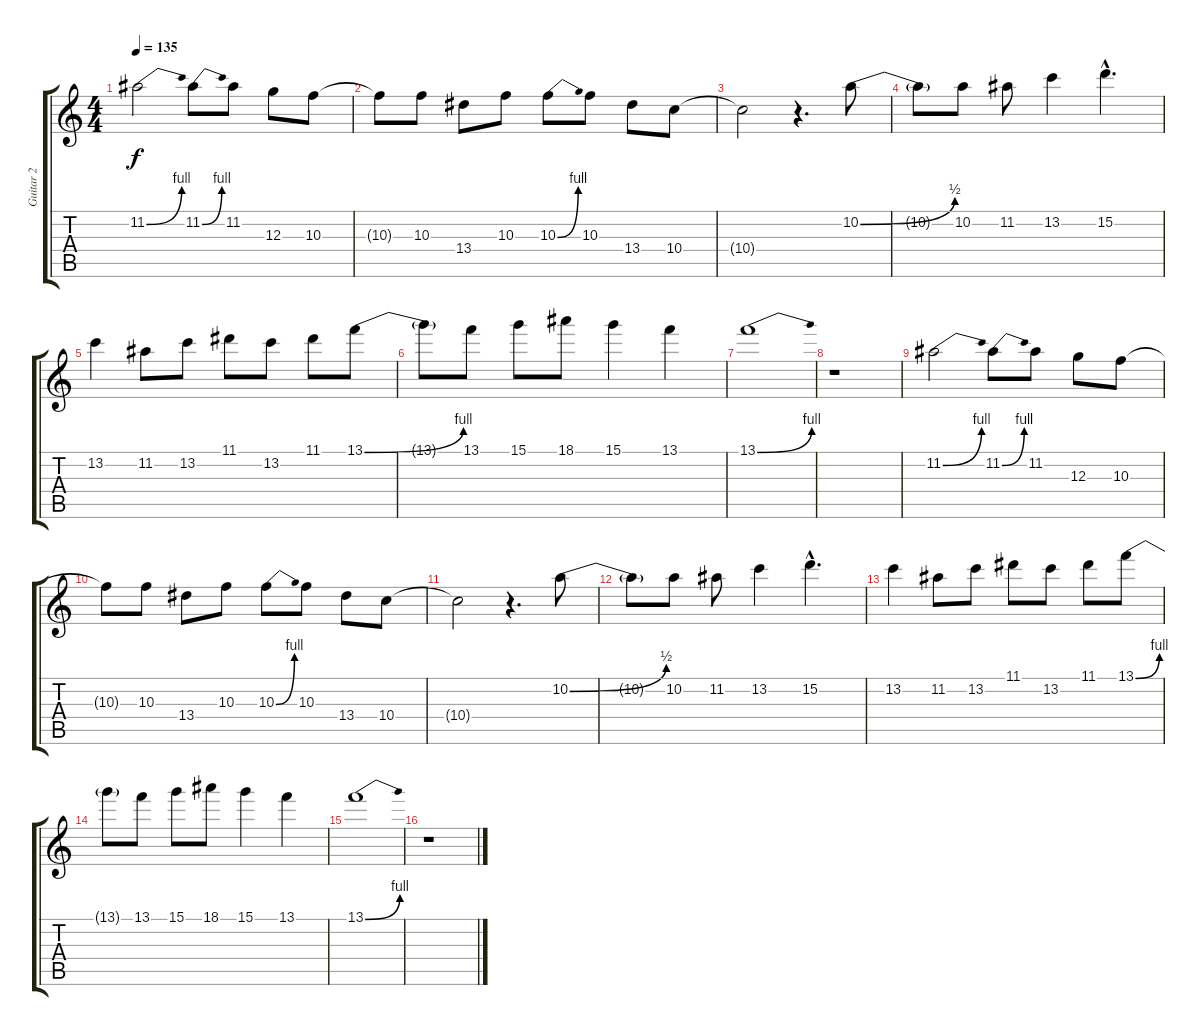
\track ("Guitar 2" "Guitar 2") {instrument overdrivenguitar}
\staff {score tabs}
\tuning (E4 B3 G3 D3 A2 E2) {hide}
\ts (4 4)
\tempo 135
\clef g2
\ks c
11.2{be (bend 0 0 60 4)}.2{dy f} 11.2{be (bend 0 0 60 4)}.8 11.2.8 12.3.8 10.3.8 |
10.3{t}.8 10.3.8 13.4.8 10.3.8 10.3{be (bend 0 0 60 4)}.8 10.3.8 13.4.8 10.4.8 |
10.4{t}.2 r.4{d} 10.2{be (bend 0 0 60 2)}.8 |
10.2{t}.8 10.2.8 11.2.8 13.2.4 15.2{hac}.4{d} |
13.2.4 11.2.8 13.2.8 11.1.8 13.2.8 11.1.8 13.1{be (bend 0 0 60 4)}.8 |
13.1{t}.8 13.1.8 15.1.8 18.1.8 15.1.4 13.1.4 |
13.1{be (bend 0 0 60 4)}.1 |
r.1 |
11.2{be (bend 0 0 60 4)}.2 11.2{be (bend 0 0 60 4)}.8 11.2.8 12.3.8 10.3.8 |
10.3{t}.8 10.3.8 13.4.8 10.3.8 10.3{be (bend 0 0 60 4)}.8 10.3.8 13.4.8 10.4.8 |
10.4{t}.2 r.4{d} 10.2{be (bend 0 0 60 2)}.8 |
10.2{t}.8 10.2.8 11.2.8 13.2.4 15.2{hac}.4{d} |
13.2.4 11.2.8 13.2.8 11.1.8 13.2.8 11.1.8 13.1{be (bend 0 0 60 4)}.8 |
13.1{t}.8 13.1.8 15.1.8 18.1.8 15.1.4 13.1.4 |
13.1{be (bend 0 0 60 4)}.1 |
r.1
